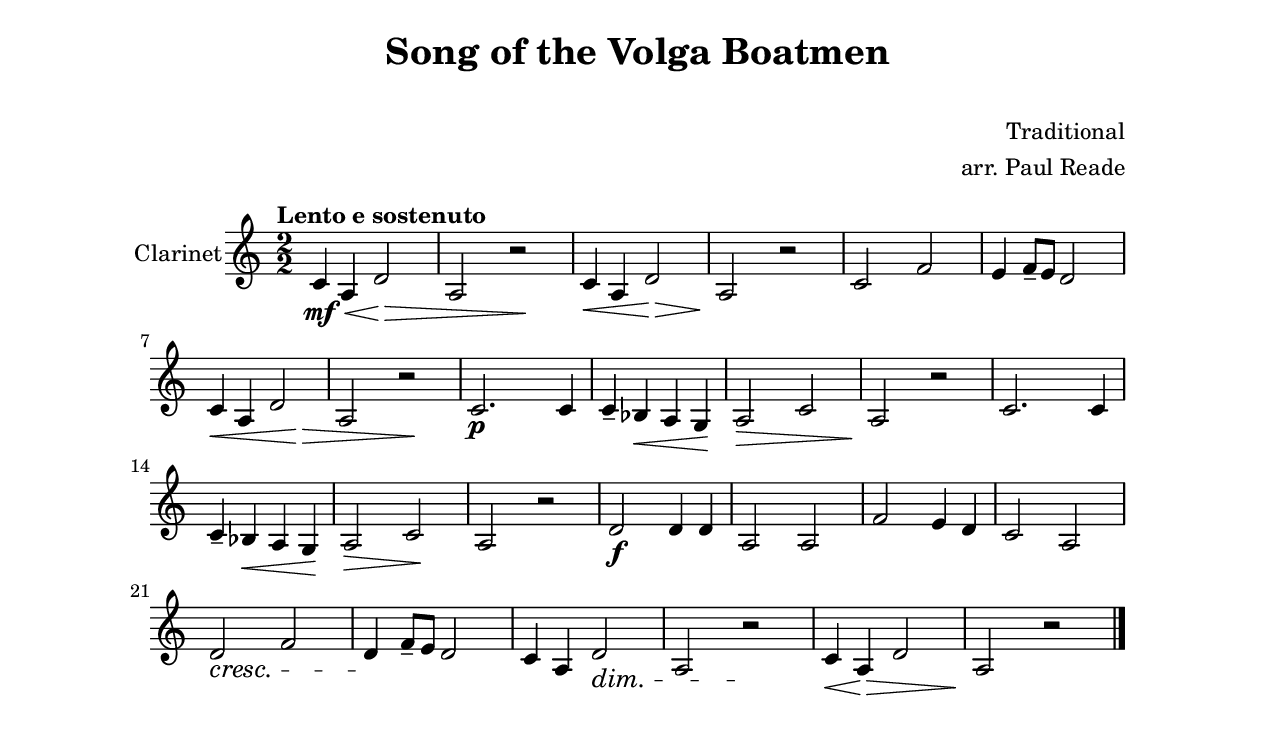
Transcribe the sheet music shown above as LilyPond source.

% Copied from First Book of Clarinet Solos by John Davies and Paul Reade
% pg 2

\include "globals.ly"

\header {
    title = "Song of the Volga Boatmen"
    composer = "Traditional"
    arranger = "arr. Paul Reade"
}

melody = \relative c' {
    \tempo "Lento e sostenuto"
    \numericTimeSignature \time 2/2
    \key a \minor

    c4 a d2 | a2 r | c4 a d2 | a2 r | c2 f | e4 f8-- e d2 |
    c4 a d2 | a2 r | c2. c4 | c4-- bf a g | a2 c | a2 r | c2. c4 |
    c4-- bf a g | a2 c | a2 r | d2 d4 d | a2 a | f'2 e4 d | c2 a |
    d2 f | d4 f8-- e d2 | c4 a d2 | a2 r | c4 a d2 | a2 r |

    \bar "|."
}

decoration = \relative c' {
    s4 \mf \< s4 s2 \! \> | s2 s2 \! | s4 \< s4 s2 \! \> | s2 \! s2 | s1 | s1 |
    s4 \< s2 s4 \! \> | s2 s2 \! | s2. \p s4 | s4 s4 \< s4 s4 \! | s2 \> s2 | s2 \! s2 | s1 |
    s4 s4 \< s4 s4 \! | s2 \> s2 \! | s1 | s2 \f s2 | s1 | s1 | s1 |
    s2 \cresc s2 | s1 \! | s4 s4 s2 \dim | s2 s2 \! | s4 \< s4 \2 \! \> | s2 s2 \! |
}

\book {
    \score {
        \layout {
            \context {
                \Score
                proportionalNotationDuration = #(ly:make-moment 1/4)
            }
        }
        \new Staff \with {
            instrumentName = "Clarinet"
        } {
            << \melody \decoration >>
        }
    }
}
